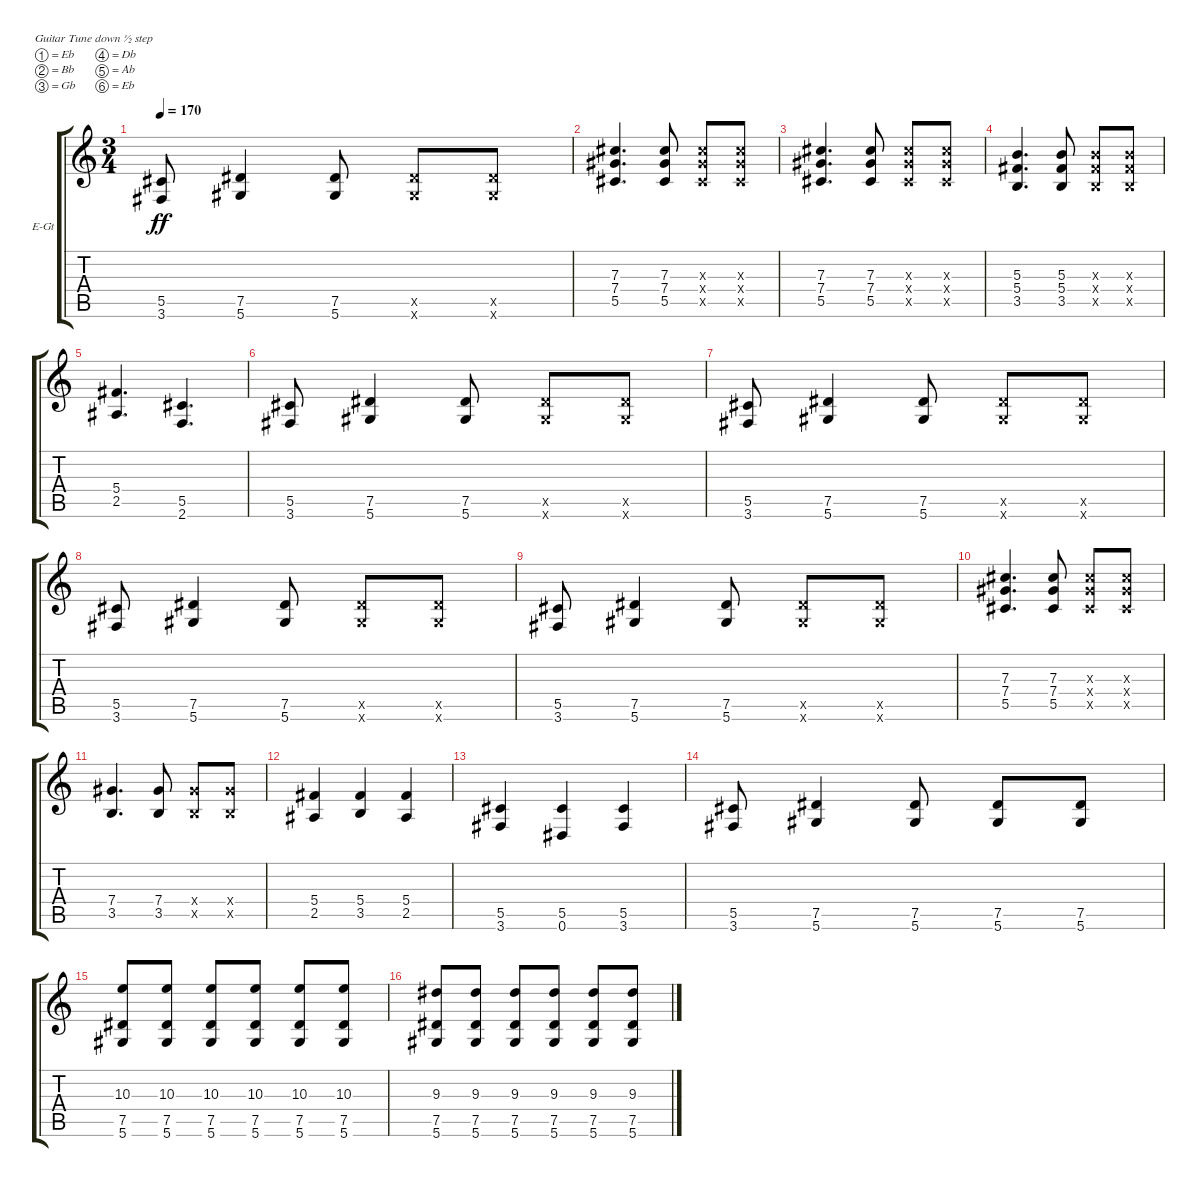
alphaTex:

\bracketExtendMode groupsimilarinstruments
\firstSystemTrackNameOrientation horizontal
\otherSystemsTrackNameOrientation horizontal
\track ("B Kaleb - Rhythm" "E-Gt") {instrument distortionguitar}
\staff {score tabs}
\tuning (Eb4 Bb3 Gb3 Db3 Ab2 Eb2)
\ts (3 4)
\tempo 170
\clef g2
\scale
0.333333
\ks c
(3.6 5.5).8{dy ff} (5.6 7.5).4 (5.6 7.5).8 (5.6{x} 7.5{x}).8 (5.6{x} 7.5{x}).8 |
\scale
0.333333 (5.5 7.4 7.3).4{d} (5.5 7.4 7.3).8 (5.5{x} 7.4{x} 7.3{x}).8 (5.5{x} 7.4{x} 7.3{x}).8 |
\scale
0.333333 (5.5 7.4 7.3).4{d} (5.5 7.4 7.3).8 (5.5{x} 7.4{x} 7.3{x}).8 (5.5{x} 7.4{x} 7.3{x}).8 |
\scale
0.333333 (3.5 5.4 5.3).4{d} (3.5 5.4 5.3).8 (3.5{x} 5.4{x} 5.3{x}).8 (3.5{x} 5.4{x} 5.3{x}).8 |
\scale
0.333333 (2.5 5.4).4{d} (2.6 5.5).4{d} |
\scale
0.333333 (3.6 5.5).8 (5.6 7.5).4 (5.6 7.5).8 (5.6{x} 7.5{x}).8 (5.6{x} 7.5{x}).8 |
\scale
0.333333 (3.6 5.5).8 (5.6 7.5).4 (5.6 7.5).8 (5.6{x} 7.5{x}).8 (5.6{x} 7.5{x}).8 |
\scale
0.333333 (3.6 5.5).8 (5.6 7.5).4 (5.6 7.5).8 (5.6{x} 7.5{x}).8 (5.6{x} 7.5{x}).8 |
\scale
0.333333 (3.6 5.5).8 (5.6 7.5).4 (5.6 7.5).8 (5.6{x} 7.5{x}).8 (5.6{x} 7.5{x}).8 |
\scale
0.333333 (5.5 7.4 7.3).4{d} (5.5 7.4 7.3).8 (5.5{x} 7.4{x} 7.3{x}).8 (5.5{x} 7.4{x} 7.3{x}).8 |
\scale
0.333333 (3.5 7.4).4{d} (3.5 7.4).8 (3.5{x} 7.4{x}).8 (3.5{x} 7.4{x}).8 |
\scale
0.333333 (2.5 5.4).4 (3.5 5.4).4 (2.5 5.4).4 |
\scale
0.333333 (3.6 5.5).4 (0.6 5.5).4 (3.6 5.5).4 |
\scale
0.333333 (3.6 5.5).8 (5.6 7.5).4 (5.6 7.5).8 (5.6 7.5).8 (5.6 7.5).8 |
\scale
0.333333 (5.6 7.5 10.3).8 (5.6 7.5 10.3).8 (5.6 7.5 10.3).8 (5.6 7.5 10.3).8 (5.6 7.5 10.3).8 (5.6 7.5 10.3).8 |
\scale
0.333333 (5.6 7.5 9.3).8 (5.6 7.5 9.3).8 (5.6 7.5 9.3).8 (5.6 7.5 9.3).8 (5.6 7.5 9.3).8 (5.6 7.5 9.3).8
